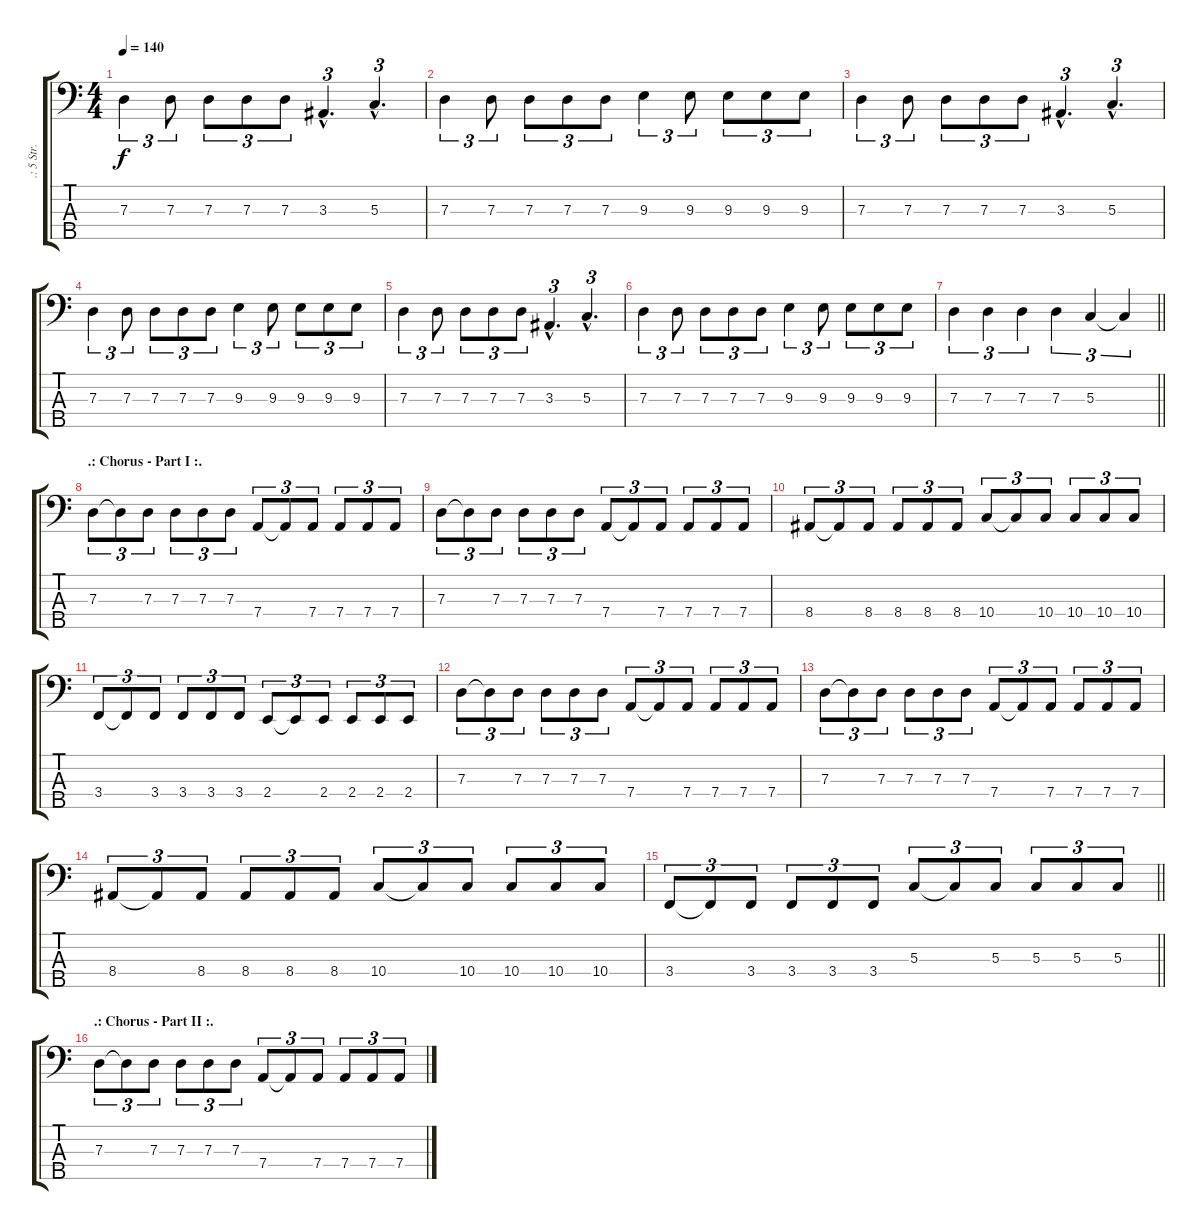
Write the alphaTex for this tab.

\track (".: 5 Str. Bass :." ".: 5 Str. ") {instrument electricbasspick}
\staff {score tabs}
\tuning (F2 C2 G1 D1 A0) {hide}
\ts (4 4)
\tempo 140
\clef f4
\ks c
7.3.4{tu (3 2) dy f} 7.3.8{tu (3 2)} 7.3.8{tu (3 2)} 7.3.8{tu (3 2)} 7.3.8{tu (3 2)} 3.3{hac}.4{d tu (3 2)} 5.3{hac}.4{d tu (3 2)} |
7.3.4{tu (3 2)} 7.3.8{tu (3 2)} 7.3.8{tu (3 2)} 7.3.8{tu (3 2)} 7.3.8{tu (3 2)} 9.3.4{tu (3 2)} 9.3.8{tu (3 2)} 9.3.8{tu (3 2)} 9.3.8{tu (3 2)} 9.3.8{tu (3 2)} |
7.3.4{tu (3 2)} 7.3.8{tu (3 2)} 7.3.8{tu (3 2)} 7.3.8{tu (3 2)} 7.3.8{tu (3 2)} 3.3{hac}.4{d tu (3 2)} 5.3{hac}.4{d tu (3 2)} |
7.3.4{tu (3 2)} 7.3.8{tu (3 2)} 7.3.8{tu (3 2)} 7.3.8{tu (3 2)} 7.3.8{tu (3 2)} 9.3.4{tu (3 2)} 9.3.8{tu (3 2)} 9.3.8{tu (3 2)} 9.3.8{tu (3 2)} 9.3.8{tu (3 2)} |
7.3.4{tu (3 2)} 7.3.8{tu (3 2)} 7.3.8{tu (3 2)} 7.3.8{tu (3 2)} 7.3.8{tu (3 2)} 3.3{hac}.4{d tu (3 2)} 5.3{hac}.4{d tu (3 2)} |
7.3.4{tu (3 2)} 7.3.8{tu (3 2)} 7.3.8{tu (3 2)} 7.3.8{tu (3 2)} 7.3.8{tu (3 2)} 9.3.4{tu (3 2)} 9.3.8{tu (3 2)} 9.3.8{tu (3 2)} 9.3.8{tu (3 2)} 9.3.8{tu (3 2)} |
\barLineRight lightlight
7.3.4{tu (3 2)} 7.3.4{tu (3 2)} 7.3.4{tu (3 2)} 7.3.4{tu (3 2)} 5.3.4{tu (3 2)} 5.3{t}.4{tu (3 2)} |
\section ("" ".: Chorus - Part I :.")
7.3.8{tu (3 2)} 7.3{t}.8{tu (3 2)} 7.3.8{tu (3 2)} 7.3.8{tu (3 2)} 7.3.8{tu (3 2)} 7.3.8{tu (3 2)} 7.4.8{tu (3 2)} 7.4{t}.8{tu (3 2)} 7.4.8{tu (3 2)} 7.4.8{tu (3 2)} 7.4.8{tu (3 2)} 7.4.8{tu (3 2)} |
7.3.8{tu (3 2)} 7.3{t}.8{tu (3 2)} 7.3.8{tu (3 2)} 7.3.8{tu (3 2)} 7.3.8{tu (3 2)} 7.3.8{tu (3 2)} 7.4.8{tu (3 2)} 7.4{t}.8{tu (3 2)} 7.4.8{tu (3 2)} 7.4.8{tu (3 2)} 7.4.8{tu (3 2)} 7.4.8{tu (3 2)} |
8.4.8{tu (3 2)} 8.4{t}.8{tu (3 2)} 8.4.8{tu (3 2)} 8.4.8{tu (3 2)} 8.4.8{tu (3 2)} 8.4.8{tu (3 2)} 10.4.8{tu (3 2)} 10.4{t}.8{tu (3 2)} 10.4.8{tu (3 2)} 10.4.8{tu (3 2)} 10.4.8{tu (3 2)} 10.4.8{tu (3 2)} |
3.4.8{tu (3 2)} 3.4{t}.8{tu (3 2)} 3.4.8{tu (3 2)} 3.4.8{tu (3 2)} 3.4.8{tu (3 2)} 3.4.8{tu (3 2)} 2.4.8{tu (3 2)} 2.4{t}.8{tu (3 2)} 2.4.8{tu (3 2)} 2.4.8{tu (3 2)} 2.4.8{tu (3 2)} 2.4.8{tu (3 2)} |
7.3.8{tu (3 2)} 7.3{t}.8{tu (3 2)} 7.3.8{tu (3 2)} 7.3.8{tu (3 2)} 7.3.8{tu (3 2)} 7.3.8{tu (3 2)} 7.4.8{tu (3 2)} 7.4{t}.8{tu (3 2)} 7.4.8{tu (3 2)} 7.4.8{tu (3 2)} 7.4.8{tu (3 2)} 7.4.8{tu (3 2)} |
7.3.8{tu (3 2)} 7.3{t}.8{tu (3 2)} 7.3.8{tu (3 2)} 7.3.8{tu (3 2)} 7.3.8{tu (3 2)} 7.3.8{tu (3 2)} 7.4.8{tu (3 2)} 7.4{t}.8{tu (3 2)} 7.4.8{tu (3 2)} 7.4.8{tu (3 2)} 7.4.8{tu (3 2)} 7.4.8{tu (3 2)} |
8.4.8{tu (3 2)} 8.4{t}.8{tu (3 2)} 8.4.8{tu (3 2)} 8.4.8{tu (3 2)} 8.4.8{tu (3 2)} 8.4.8{tu (3 2)} 10.4.8{tu (3 2)} 10.4{t}.8{tu (3 2)} 10.4.8{tu (3 2)} 10.4.8{tu (3 2)} 10.4.8{tu (3 2)} 10.4.8{tu (3 2)} |
\barLineRight lightlight
3.4.8{tu (3 2)} 3.4{t}.8{tu (3 2)} 3.4.8{tu (3 2)} 3.4.8{tu (3 2)} 3.4.8{tu (3 2)} 3.4.8{tu (3 2)} 5.3.8{tu (3 2)} 5.3{t}.8{tu (3 2)} 5.3.8{tu (3 2)} 5.3.8{tu (3 2)} 5.3.8{tu (3 2)} 5.3.8{tu (3 2)} |
\section ("" ".: Chorus - Part II :.")
7.3.8{tu (3 2)} 7.3{t}.8{tu (3 2)} 7.3.8{tu (3 2)} 7.3.8{tu (3 2)} 7.3.8{tu (3 2)} 7.3.8{tu (3 2)} 7.4.8{tu (3 2)} 7.4{t}.8{tu (3 2)} 7.4.8{tu (3 2)} 7.4.8{tu (3 2)} 7.4.8{tu (3 2)} 7.4.8{tu (3 2)}
